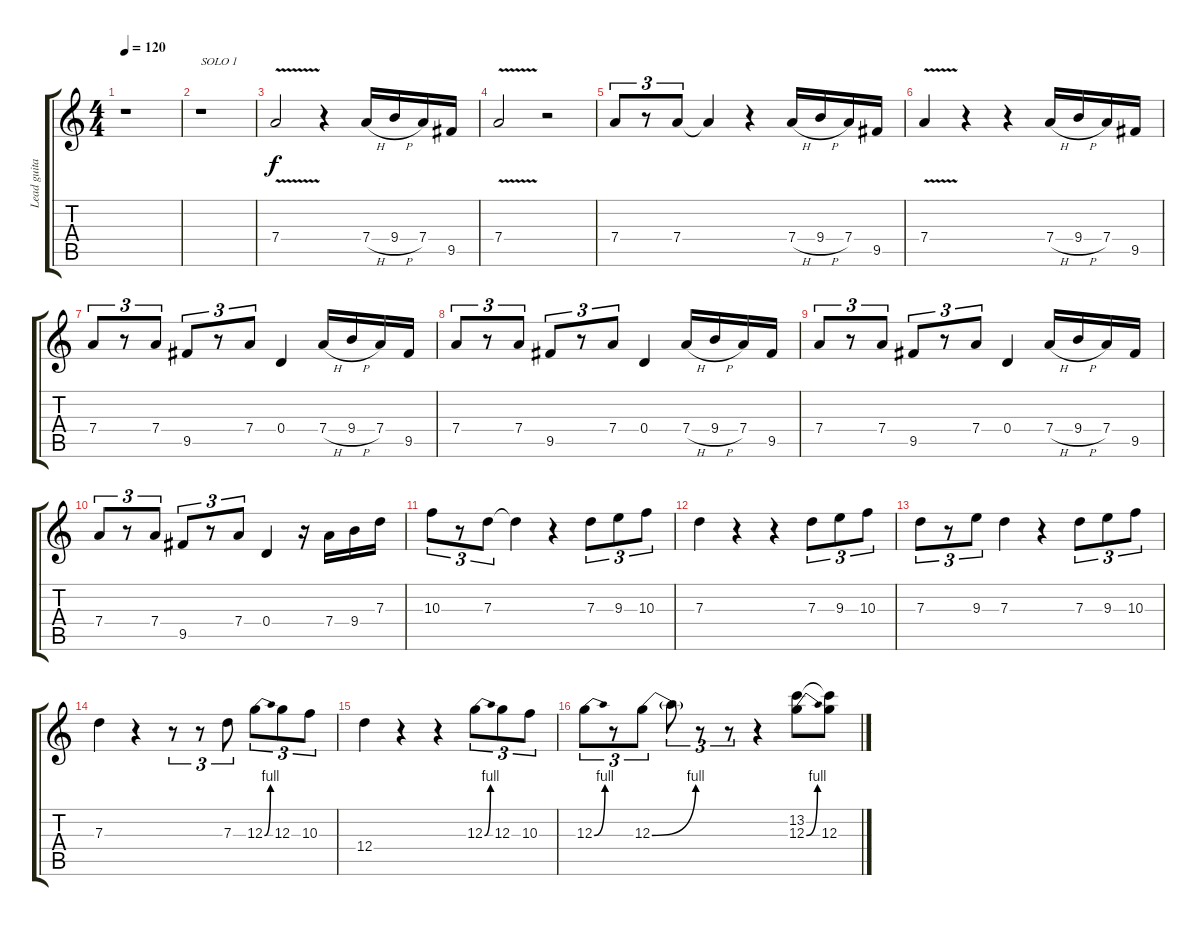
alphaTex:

\track ("Lead guitar 1" "Lead guita") {instrument overdrivenguitar}
\staff {score tabs}
\tuning (E4 B3 G3 D3 A2 E2) {hide}
\ts (4 4)
\tempo 120
\clef g2
\ks c
r.1{dy f} |
r.1{txt "SOLO 1"} |
7.4{v}.2 r.4 7.4{h}.16 9.4{h}.16 7.4.16 9.5.16 |
7.4{v}.2 r.2 |
7.4.8{tu (3 2)} r.8{tu (3 2)} 7.4.8{tu (3 2)} 7.4{t}.4 r.4 7.4{h}.16 9.4{h}.16 7.4.16 9.5.16 |
7.4{v}.4 r.4 r.4 7.4{h}.16 9.4{h}.16 7.4.16 9.5.16 |
7.4.8{tu (3 2)} r.8{tu (3 2)} 7.4.8{tu (3 2)} 9.5.8{tu (3 2)} r.8{tu (3 2)} 7.4.8{tu (3 2)} 0.4.4 7.4{h}.16 9.4{h}.16 7.4.16 9.5.16 |
7.4.8{tu (3 2)} r.8{tu (3 2)} 7.4.8{tu (3 2)} 9.5.8{tu (3 2)} r.8{tu (3 2)} 7.4.8{tu (3 2)} 0.4.4 7.4{h}.16 9.4{h}.16 7.4.16 9.5.16 |
7.4.8{tu (3 2)} r.8{tu (3 2)} 7.4.8{tu (3 2)} 9.5.8{tu (3 2)} r.8{tu (3 2)} 7.4.8{tu (3 2)} 0.4.4 7.4{h}.16 9.4{h}.16 7.4.16 9.5.16 |
7.4.8{tu (3 2)} r.8{tu (3 2)} 7.4.8{tu (3 2)} 9.5.8{tu (3 2)} r.8{tu (3 2)} 7.4.8{tu (3 2)} 0.4.4 r.16 7.4.16 9.4.16 7.3.16 |
10.3.8{tu (3 2)} r.8{tu (3 2)} 7.3.8{tu (3 2)} 7.3{t}.4 r.4 7.3.8{tu (3 2)} 9.3.8{tu (3 2)} 10.3.8{tu (3 2)} |
7.3.4 r.4 r.4 7.3.8{tu (3 2)} 9.3.8{tu (3 2)} 10.3.8{tu (3 2)} |
7.3.8{tu (3 2)} r.8{tu (3 2)} 9.3.8{tu (3 2)} 7.3.4 r.4 7.3.8{tu (3 2)} 9.3.8{tu (3 2)} 10.3.8{tu (3 2)} |
7.3.4 r.4 r.8{tu (3 2)} r.8{tu (3 2)} 7.3.8{tu (3 2)} 12.3{be (bend 0 0 60 4)}.8{tu (3 2)} 12.3.8{tu (3 2)} 10.3.8{tu (3 2)} |
12.4.4 r.4 r.4 12.3{be (bend 0 0 60 4)}.8{tu (3 2)} 12.3.8{tu (3 2)} 10.3.8{tu (3 2)} |
12.3{be (bend 0 0 60 4)}.8{tu (3 2)} r.8{tu (3 2)} 12.3{be (bend 0 0 60 4)}.8{tu (3 2)} 12.3{t}.8{tu (3 2)} r.8{tu (3 2)} r.8{tu (3 2)} r.4 (13.2 12.3{be (bend 0 0 60 4)}).8 (13.2{t} 12.3).8
